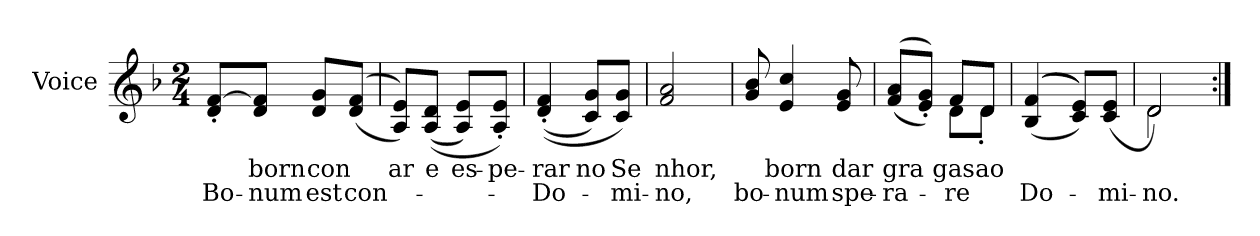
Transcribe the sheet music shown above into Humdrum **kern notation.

**kern	**text	**text
*part1	*part1	*part1
*staff1	*staff1	*staff1
*I"Voice	*	*
*I'Voice	*	*
*clefG2	*	*
*k[b-]	*	*
*M2/4	*	*
=1	=1	=1
!	!	!LO:LY:b
8d/'< [>8f/'<L	.	Bo-
!	!LO:LY:b	!LO:LY:b
8d/ 8f/]J	born	-num
!	!LO:LY:b	!LO:LY:b
8d/ 8g/L	con	est
!	!	!LO:LY:b
(>(>8d/ 8f/J	.	con-
=2	=2	=2
!	!LO:LY:b	!
8A/ 8e/L))	ar	.
!	!LO:LY:b	!
(>(>8A/ 8d/J	e	.
!	!LO:LY:b	!
8A/ 8e/L)	es-	.
!	!LO:LY:b	!
8A/'< 8e/'<J)	-pe-	.
=3	=3	=3
!	!LO:LY:b	!LO:LY:b
(<(>4d/'< 4f/'<	-rar	-Do-
!	!LO:LY:b	!
8c/ 8g/L)	no	.
!	!LO:LY:b	!LO:LY:b
8c/ 8g/J)	Se	-mi-
=4	=4	=4
!	!LO:LY:b	!LO:LY:b
2f/ 2a/	nhor,	-no,
=5	=5	=5
!	!	!LO:LY:b
8g/ 8b-/	.	bo-
!	!LO:LY:b	!LO:LY:b
4e/ 4cc/	born	-num
!	!LO:LY:b	!LO:LY:b
8e/ 8g/	dar	spe-
=6	=6	=6
!	!LO:LY:b	!LO:LY:b
*^	*	*
(<(>8f/ 8a/L	4ryy	gra	-ra-
8e/'< 8g/'<J))	.	.	.
!	!	!LO:LY:b	!LO:LY:b
8f/L	8d\L	gas	-re
!	!	!LO:LY:b	!
8d/J	8d'<\J	ao	.
=7	=7	=7	=7
!	!	!	!LO:LY:b
*v	*v	*	*
(<(>(>4B-/ 4f/	.	Do-
8c/ 8e/L)))	.	.
!	!	!LO:LY:b
(>8c/ 8e/J	.	-mi-
=8	=8	=8
*^	*	*
!	!	!	!LO:LY:b
2d/)	2d\	.	-no.
*v	*v	*	*
=:|!	=:|!	=:|!
*-	*-	*-
